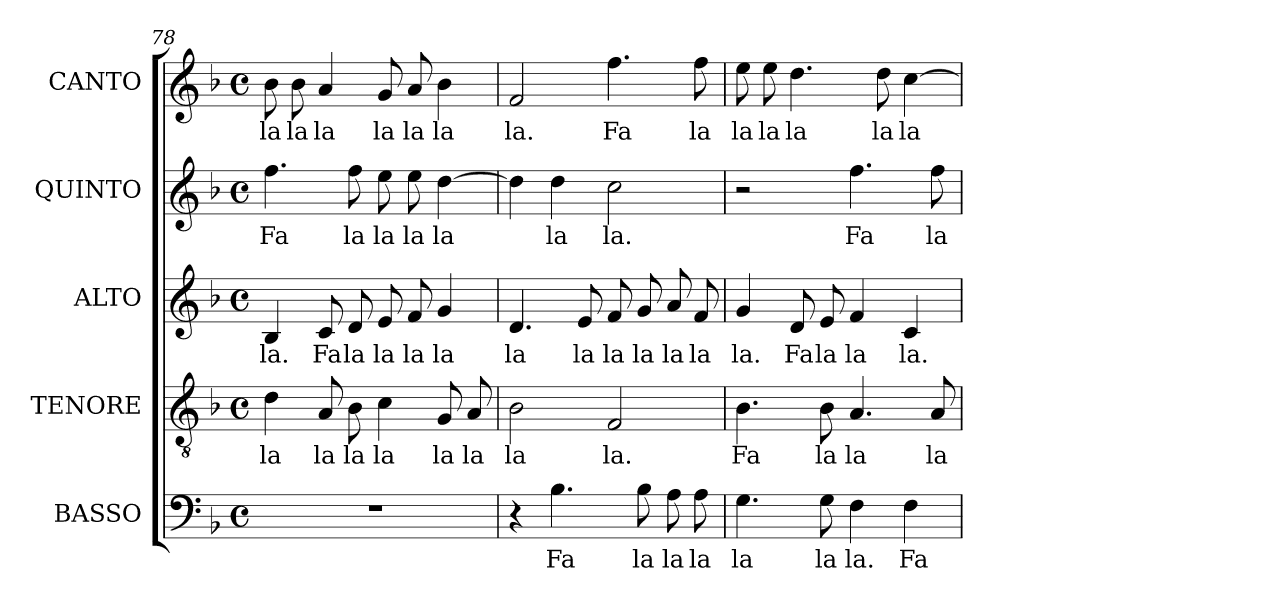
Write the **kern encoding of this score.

**kern	**text	**kern	**text	**kern	**text	**kern	**text	**kern	**text
*part5	*part5	*part4	*part4	*part3	*part3	*part2	*part2	*part1	*part1
*staff5	*staff5	*staff4	*staff4	*staff3	*staff3	*staff2	*staff2	*staff1	*staff1
*I"BASSO	*	*I"TENORE	*	*I"ALTO	*	*I"QUINTO	*	*I"CANTO	*
*I'B	*	*I'T	*	*I'A	*	*	*	*	*
*clefF4	*	*clefGv2	*	*clefG2	*	*clefG2	*	*clefG2	*
*	*	*ITrd7c12	*	*	*	*	*	*	*
*k[b-]	*	*k[b-]	*	*k[b-]	*	*k[b-]	*	*k[b-]	*
*F:	*	*F:	*	*F:	*	*F:	*	*F:	*
*M4/4	*	*M4/4	*	*M4/4	*	*M4/4	*	*M4/4	*
*met(c)	*	*met(c)	*	*met(c)	*	*met(c)	*	*met(c)	*
=78	=78	=78	=78	=78	=78	=78	=78	=78	=78
!	!	!	!LO:LY:b:color=#000000	!	!	!	!	!	!
!	!	!	!	!	!LO:LY:b:color=#000000	!	!	!	!
!	!	!	!	!	!	!	!LO:LY:b:color=#000000	!	!
!	!	!	!	!	!	!	!	!	!LO:LY:b:color=#000000
1r	.	4Di\	la	4B-i/	la.	4.ffi\	Fa	8b-i\	la
!	!	!	!	!	!	!	!	!	!LO:LY:b:color=#000000
.	.	.	.	.	.	.	.	8b-i\	la
!	!	!	!LO:LY:b:color=#000000	!	!	!	!	!	!
!	!	!	!	!	!LO:LY:b:color=#000000	!	!	!	!
!	!	!	!	!	!	!	!	!	!LO:LY:b:color=#000000
.	.	8AAi/	la	8ci/	Fa	.	.	4ai/	la
!	!	!	!LO:LY:b:color=#000000	!	!	!	!	!	!
!	!	!	!	!	!LO:LY:b:color=#000000	!	!	!	!
!	!	!	!	!	!	!	!LO:LY:b:color=#000000	!	!
.	.	8BB-i\	la	8di/	la	8ffi\	la	.	.
!	!	!	!LO:LY:b:color=#000000	!	!	!	!	!	!
!	!	!	!	!	!LO:LY:b:color=#000000	!	!	!	!
!	!	!	!	!	!	!	!LO:LY:b:color=#000000	!	!
!	!	!	!	!	!	!	!	!	!LO:LY:b:color=#000000
.	.	4Ci\	la	8ei/	la	8eei\	la	8gi/	la
!	!	!	!	!	!LO:LY:b:color=#000000	!	!	!	!
!	!	!	!	!	!	!	!LO:LY:b:color=#000000	!	!
!	!	!	!	!	!	!	!	!	!LO:LY:b:color=#000000
.	.	.	.	8fi/	la	8eei\	la	8ai/	la
!	!	!	!LO:LY:b:color=#000000	!	!	!	!	!	!
!	!	!	!	!	!LO:LY:b:color=#000000	!	!	!	!
!	!	!	!	!	!	!	!LO:LY:b:color=#000000	!	!
!	!	!	!	!	!	!	!	!	!LO:LY:b:color=#000000
.	.	8GGi/	la	4gi/	la	[>4ddi\	la	4b-i\	la
!	!	!	!LO:LY:b:color=#000000	!	!	!	!	!	!
.	.	8AAi/	la	.	.	.	.	.	.
!!LO:LB:g=z
=79	=79	=79	=79	=79	=79	=79	=79	=79	=79
!	!	!	!LO:LY:b:color=#000000	!	!	!	!	!	!
!	!	!	!	!	!LO:LY:b:color=#000000	!	!	!	!
!	!	!	!	!	!	!	!	!	!LO:LY:b:color=#000000
4r	.	2BB-i\	la	4.di/	la	4ddi\]	.	2fi/	la.
!	!LO:LY:b:color=#000000	!	!	!	!	!	!	!	!
!	!	!	!	!	!	!	!LO:LY:b:color=#000000	!	!
4.B-i\	Fa	.	.	.	.	4ddi\	la	.	.
!	!	!	!	!	!LO:LY:b:color=#000000	!	!	!	!
.	.	.	.	8ei/	la	.	.	.	.
!	!	!	!LO:LY:b:color=#000000	!	!	!	!	!	!
!	!	!	!	!	!LO:LY:b:color=#000000	!	!	!	!
!	!	!	!	!	!	!	!LO:LY:b:color=#000000	!	!
!	!	!	!	!	!	!	!	!	!LO:LY:b:color=#000000
.	.	2FFi/	la.	8fi/	la	2cci\	la.	4.ffi\	Fa
!	!LO:LY:b:color=#000000	!	!	!	!	!	!	!	!
!	!	!	!	!	!LO:LY:b:color=#000000	!	!	!	!
8B-i\	la	.	.	8gi/	la	.	.	.	.
!	!LO:LY:b:color=#000000	!	!	!	!	!	!	!	!
!	!	!	!	!	!LO:LY:b:color=#000000	!	!	!	!
8Ai\	la	.	.	8ai/	la	.	.	.	.
!	!LO:LY:b:color=#000000	!	!	!	!	!	!	!	!
!	!	!	!	!	!LO:LY:b:color=#000000	!	!	!	!
!	!	!	!	!	!	!	!	!	!LO:LY:b:color=#000000
8Ai\	la	.	.	8fi/	la	.	.	8ffi\	la
=80	=80	=80	=80	=80	=80	=80	=80	=80	=80
!	!LO:LY:b:color=#000000	!	!	!	!	!	!	!	!
!	!	!	!LO:LY:b:color=#000000	!	!	!	!	!	!
!	!	!	!	!	!LO:LY:b:color=#000000	!	!	!	!
!	!	!	!	!	!	!	!	!	!LO:LY:b:color=#000000
4.Gi\	la	4.BB-i\	Fa	4gi/	la.	2r	.	8eei\	la
!	!	!	!	!	!	!	!	!	!LO:LY:b:color=#000000
.	.	.	.	.	.	.	.	8eei\	la
!	!	!	!	!	!LO:LY:b:color=#000000	!	!	!	!
!	!	!	!	!	!	!	!	!	!LO:LY:b:color=#000000
.	.	.	.	8di/	Fa	.	.	4.ddi\	la
!	!LO:LY:b:color=#000000	!	!	!	!	!	!	!	!
!	!	!	!LO:LY:b:color=#000000	!	!	!	!	!	!
!	!	!	!	!	!LO:LY:b:color=#000000	!	!	!	!
8Gi\	la	8BB-i\	la	8ei/	la	.	.	.	.
!	!LO:LY:b:color=#000000	!	!	!	!	!	!	!	!
!	!	!	!LO:LY:b:color=#000000	!	!	!	!	!	!
!	!	!	!	!	!LO:LY:b:color=#000000	!	!	!	!
!	!	!	!	!	!	!	!LO:LY:b:color=#000000	!	!
4Fi\	la.	4.AAi/	la	4fi/	la	4.ffi\	Fa	.	.
!	!	!	!	!	!	!	!	!	!LO:LY:b:color=#000000
.	.	.	.	.	.	.	.	8ddi\	la
!	!LO:LY:b:color=#000000	!	!	!	!	!	!	!	!
!	!	!	!	!	!LO:LY:b:color=#000000	!	!	!	!
!	!	!	!	!	!	!	!	!	!LO:LY:b:color=#000000
4Fi\	Fa	.	.	4ci/	la.	.	.	[>4cci\	la
!	!	!	!LO:LY:b:color=#000000	!	!	!	!	!	!
!	!	!	!	!	!	!	!LO:LY:b:color=#000000	!	!
.	.	8AAi/	la	.	.	8ffi\	la	.	.
=	=	=	=	=	=	=	=	=	=
*-	*-	*-	*-	*-	*-	*-	*-	*-	*-
